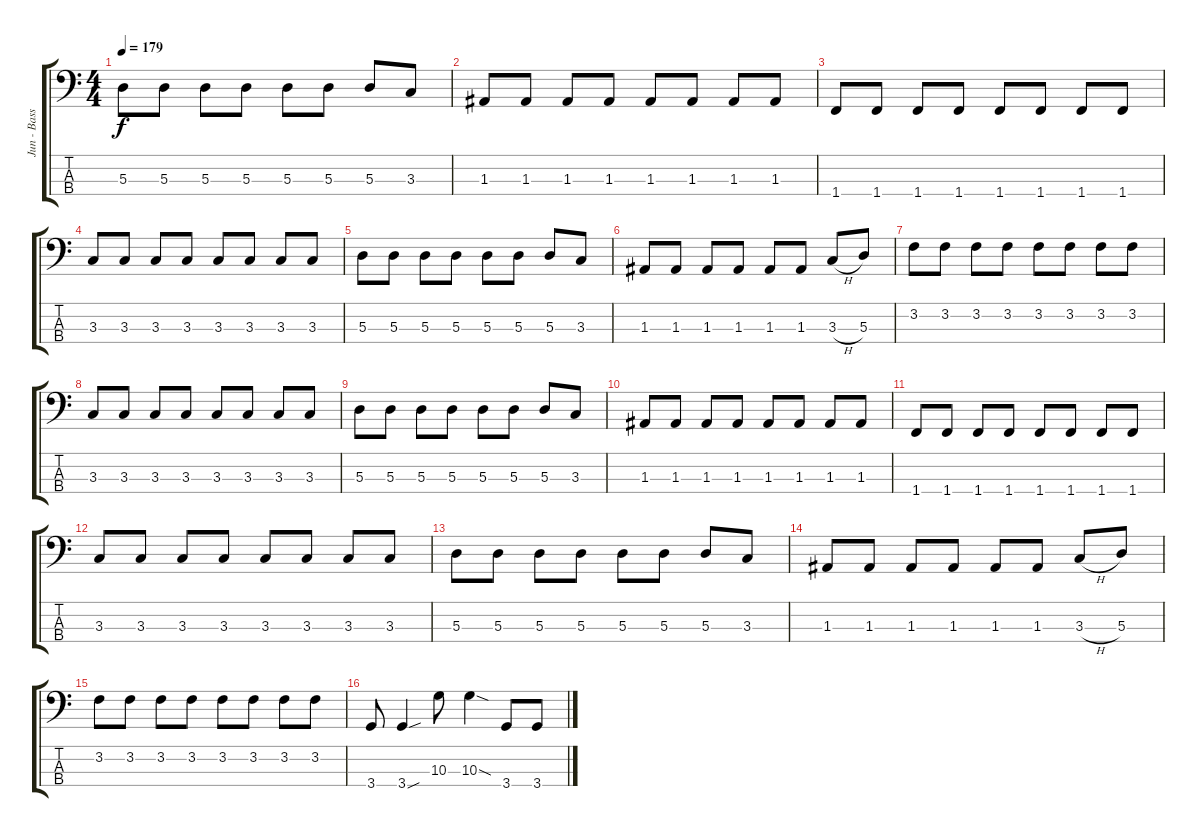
\track ("Jun - Bass" "Jun - Bass") {instrument electricbasspick}
\staff {score tabs}
\tuning (G2 D2 A1 E1) {hide}
\ts (4 4)
\tempo 179
\clef f4
\ks c
5.3.8{dy f} 5.3.8 5.3.8 5.3.8 5.3.8 5.3.8 5.3.8 3.3.8 |
1.3.8 1.3.8 1.3.8 1.3.8 1.3.8 1.3.8 1.3.8 1.3.8 |
1.4.8 1.4.8 1.4.8 1.4.8 1.4.8 1.4.8 1.4.8 1.4.8 |
3.3.8 3.3.8 3.3.8 3.3.8 3.3.8 3.3.8 3.3.8 3.3.8 |
5.3.8 5.3.8 5.3.8 5.3.8 5.3.8 5.3.8 5.3.8 3.3.8 |
1.3.8 1.3.8 1.3.8 1.3.8 1.3.8 1.3.8 3.3{h}.8 5.3.8 |
3.2.8 3.2.8 3.2.8 3.2.8 3.2.8 3.2.8 3.2.8 3.2.8 |
3.3.8 3.3.8 3.3.8 3.3.8 3.3.8 3.3.8 3.3.8 3.3.8 |
5.3.8 5.3.8 5.3.8 5.3.8 5.3.8 5.3.8 5.3.8 3.3.8 |
1.3.8 1.3.8 1.3.8 1.3.8 1.3.8 1.3.8 1.3.8 1.3.8 |
1.4.8 1.4.8 1.4.8 1.4.8 1.4.8 1.4.8 1.4.8 1.4.8 |
3.3.8 3.3.8 3.3.8 3.3.8 3.3.8 3.3.8 3.3.8 3.3.8 |
5.3.8 5.3.8 5.3.8 5.3.8 5.3.8 5.3.8 5.3.8 3.3.8 |
1.3.8 1.3.8 1.3.8 1.3.8 1.3.8 1.3.8 3.3{h}.8 5.3.8 |
3.2.8 3.2.8 3.2.8 3.2.8 3.2.8 3.2.8 3.2.8 3.2.8 |
3.4.8 3.4{sou}.4 10.3.8 10.3{sod}.4 3.4.8 3.4.8
